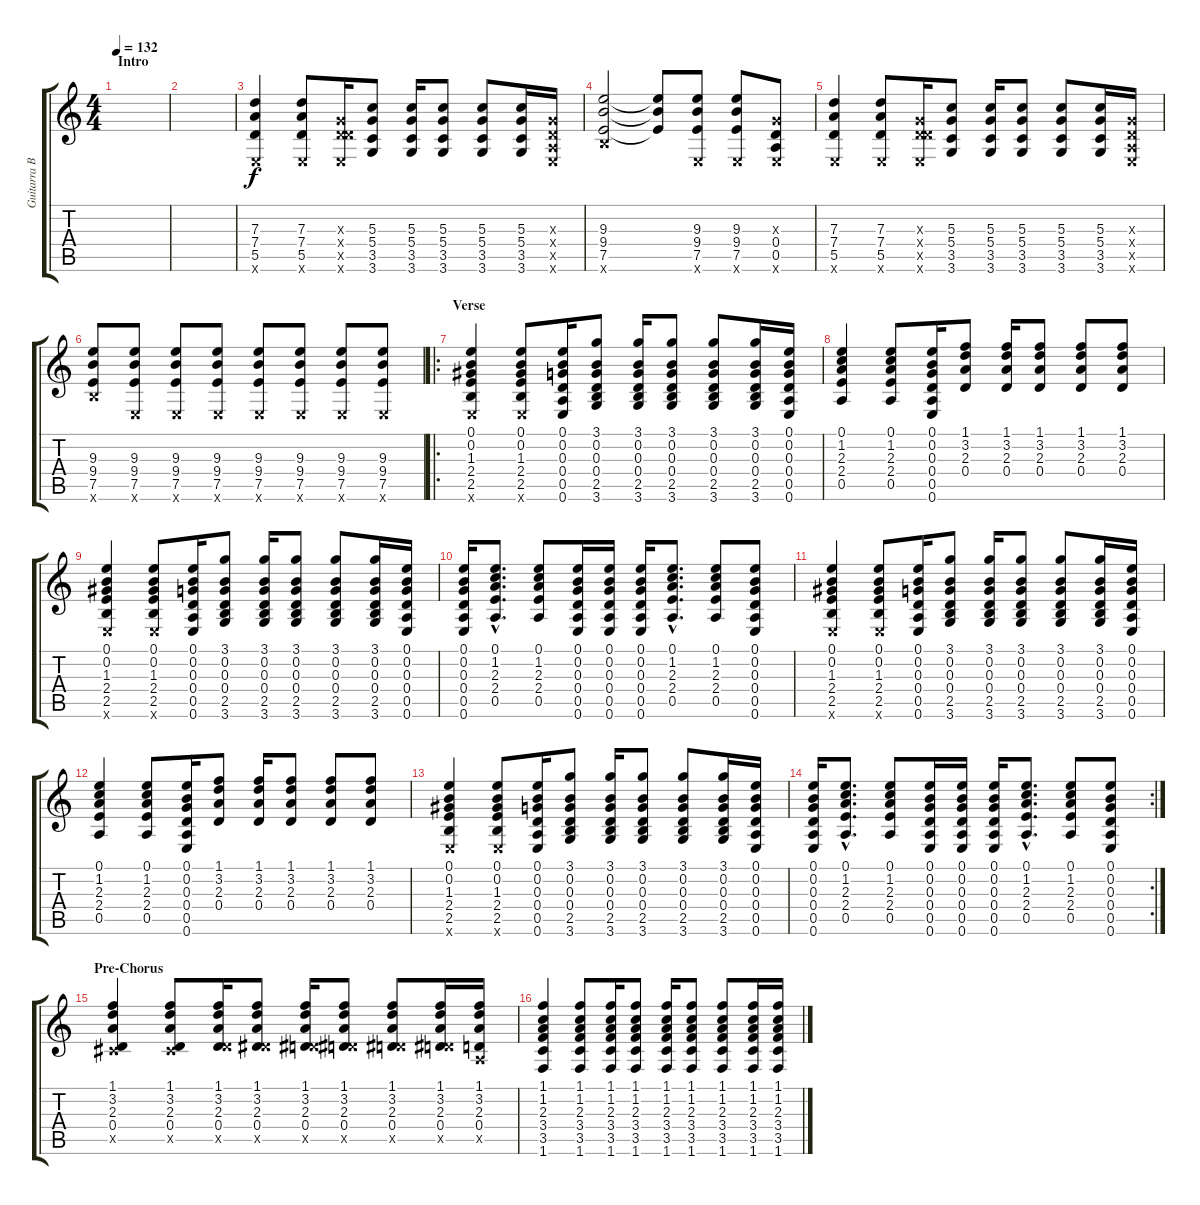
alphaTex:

\track ("Guitarra Base" "Guitarra B") {instrument overdrivenguitar}
\staff {score tabs}
\tuning (E4 B3 G3 D3 A2 E2) {hide}
\ts (4 4)
\section ("" "Intro")
\tempo 132
\clef g2
\ks c
|
|
(7.3 7.4 5.5 0.6{x}).4 (7.3 7.4 5.5 0.6{x}).8 (0.3{x} 0.4{x} 5.5{x} 0.6{x}).16 (5.3 5.4 3.5 3.6).8 (5.3 5.4 3.5 3.6).16 (5.3 5.4 3.5 3.6).8 (5.3 5.4 3.5 3.6).8 (5.3 5.4 3.5 3.6).16 (0.3{x} 0.4{x} 0.5{x} 0.6{x}).16 |
(9.3 9.4 7.5 7.6{x}).2 (9.3{t} 9.4{t} 7.5{t}).8 (9.3 9.4 7.5 0.6{x}).8 (9.3 9.4 7.5 0.6{x}).8 (0.3{x} 0.4 0.5 0.6{x}).8 |
(7.3 7.4 5.5 0.6{x}).4 (7.3 7.4 5.5 0.6{x}).8 (0.3{x} 0.4{x} 5.5{x} 0.6{x}).16 (5.3 5.4 3.5 3.6).8 (5.3 5.4 3.5 3.6).16 (5.3 5.4 3.5 3.6).8 (5.3 5.4 3.5 3.6).8 (5.3 5.4 3.5 3.6).16 (0.3{x} 0.4{x} 0.5{x} 0.6{x}).16 |
(9.3 9.4 7.5 7.6{x}).8 (9.3 9.4 7.5 0.6{x}).8 (9.3 9.4 7.5 0.6{x}).8 (9.3 9.4 7.5 0.6{x}).8 (9.3 9.4 7.5 0.6{x}).8 (9.3 9.4 7.5 0.6{x}).8 (9.3 9.4 7.5 0.6{x}).8 (9.3 9.4 7.5 0.6{x}).8 |
\ro
\section ("" "Verse")
(0.1 0.2 1.3 2.4 2.5 0.6{x}).4 (0.1 0.2 1.3 2.4 2.5 0.6{x}).8 (0.1 0.2 0.3 0.4 0.5 0.6).16 (3.1 0.2 0.3 0.4 2.5 3.6).8 (3.1 0.2 0.3 0.4 2.5 3.6).16 (3.1 0.2 0.3 0.4 2.5 3.6).8 (3.1 0.2 0.3 0.4 2.5 3.6).8 (3.1 0.2 0.3 0.4 2.5 3.6).16 (0.1 0.2 0.3 0.4 0.5 0.6).16 |
(0.1 1.2 2.3 2.4 0.5).4 (0.1 1.2 2.3 2.4 0.5).8 (0.1 0.2 0.3 0.4 0.5 0.6).16 (1.1 3.2 2.3 0.4).8 (1.1 3.2 2.3 0.4).16 (1.1 3.2 2.3 0.4).8 (1.1 3.2 2.3 0.4).8 (1.1 3.2 2.3 0.4).8 |
(0.1 0.2 1.3 2.4 2.5 0.6{x}).4 (0.1 0.2 1.3 2.4 2.5 0.6{x}).8 (0.1 0.2 0.3 0.4 0.5 0.6).16 (3.1 0.2 0.3 0.4 2.5 3.6).8 (3.1 0.2 0.3 0.4 2.5 3.6).16 (3.1 0.2 0.3 0.4 2.5 3.6).8 (3.1 0.2 0.3 0.4 2.5 3.6).8 (3.1 0.2 0.3 0.4 2.5 3.6).16 (0.1 0.2 0.3 0.4 0.5 0.6).16 |
(0.1 0.2 0.3 0.4 0.5 0.6).16 (0.1{hac} 1.2{hac} 2.3{hac} 2.4{hac} 0.5{hac}).8{d} (0.1 1.2 2.3 2.4 0.5).8 (0.1 0.2 0.3 0.4 0.5 0.6).16 (0.1 0.2 0.3 0.4 0.5 0.6).16 (0.1 0.2 0.3 0.4 0.5 0.6).16 (0.1{hac} 1.2{hac} 2.3{hac} 2.4{hac} 0.5{hac}).8{d} (0.1 1.2 2.3 2.4 0.5).8 (0.1 0.2 0.3 0.4 0.5 0.6).8 |
(0.1 0.2 1.3 2.4 2.5 0.6{x}).4 (0.1 0.2 1.3 2.4 2.5 0.6{x}).8 (0.1 0.2 0.3 0.4 0.5 0.6).16 (3.1 0.2 0.3 0.4 2.5 3.6).8 (3.1 0.2 0.3 0.4 2.5 3.6).16 (3.1 0.2 0.3 0.4 2.5 3.6).8 (3.1 0.2 0.3 0.4 2.5 3.6).8 (3.1 0.2 0.3 0.4 2.5 3.6).16 (0.1 0.2 0.3 0.4 0.5 0.6).16 |
(0.1 1.2 2.3 2.4 0.5).4 (0.1 1.2 2.3 2.4 0.5).8 (0.1 0.2 0.3 0.4 0.5 0.6).16 (1.1 3.2 2.3 0.4).8 (1.1 3.2 2.3 0.4).16 (1.1 3.2 2.3 0.4).8 (1.1 3.2 2.3 0.4).8 (1.1 3.2 2.3 0.4).8 |
(0.1 0.2 1.3 2.4 2.5 0.6{x}).4 (0.1 0.2 1.3 2.4 2.5 0.6{x}).8 (0.1 0.2 0.3 0.4 0.5 0.6).16 (3.1 0.2 0.3 0.4 2.5 3.6).8 (3.1 0.2 0.3 0.4 2.5 3.6).16 (3.1 0.2 0.3 0.4 2.5 3.6).8 (3.1 0.2 0.3 0.4 2.5 3.6).8 (3.1 0.2 0.3 0.4 2.5 3.6).16 (0.1 0.2 0.3 0.4 0.5 0.6).16 |
\rc 2
(0.1 0.2 0.3 0.4 0.5 0.6).16 (0.1{hac} 1.2{hac} 2.3{hac} 2.4{hac} 0.5{hac}).8{d} (0.1 1.2 2.3 2.4 0.5).8 (0.1 0.2 0.3 0.4 0.5 0.6).16 (0.1 0.2 0.3 0.4 0.5 0.6).16 (0.1 0.2 0.3 0.4 0.5 0.6).16 (0.1{hac} 1.2{hac} 2.3{hac} 2.4{hac} 0.5{hac}).8{d} (0.1 1.2 2.3 2.4 0.5).8 (0.1 0.2 0.3 0.4 0.5 0.6).8 |
\section ("" "Pre-Chorus")
(1.1 3.2 2.3 0.4 4.5{x}).4 (1.1 3.2 2.3 0.4 4.5{x}).8 (1.1 3.2 2.3 0.4 5.5{x}).16 (1.1 3.2 2.3 0.4 6.5{x}).8 (1.1 3.2 2.3 0.4 6.5{x}).16 (1.1 3.2 2.3 0.4 6.5{x}).8 (1.1 3.2 2.3 0.4 6.5{x}).8 (1.1 3.2 2.3 0.4 6.5{x}).16 (1.1 3.2 2.3 0.4 0.5{x}).16 |
(1.1 1.2 2.3 3.4 3.5 1.6).4 (1.1 1.2 2.3 3.4 3.5 1.6).8 (1.1 1.2 2.3 3.4 3.5 1.6).16 (1.1 1.2 2.3 3.4 3.5 1.6).8 (1.1 1.2 2.3 3.4 3.5 1.6).16 (1.1 1.2 2.3 3.4 3.5 1.6).8 (1.1 1.2 2.3 3.4 3.5 1.6).8 (1.1 1.2 2.3 3.4 3.5 1.6).16 (1.1 1.2 2.3 3.4 3.5 1.6).16
